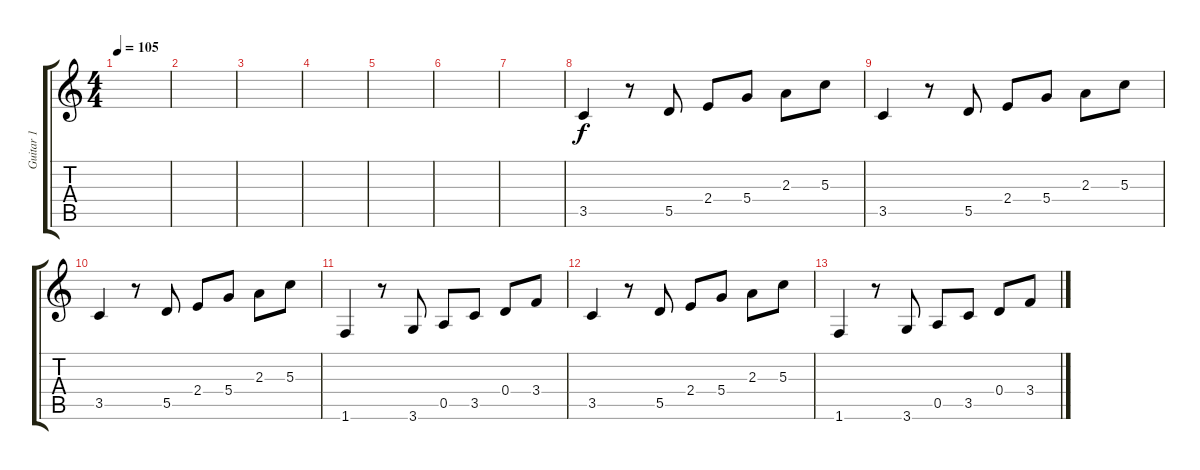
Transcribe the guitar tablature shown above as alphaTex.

\track ("Guitar 1" "Guitar 1") {instrument acousticguitarsteel}
\staff {score tabs}
\tuning (E4 B3 G3 D3 A2 E2) {hide}
\ts (4 4)
\tempo 105
\clef g2
\ks c
|
|
|
|
|
|
|
3.5.4 r.8 5.5.8 2.4.8 5.4.8 2.3.8 5.3.8 |
3.5.4 r.8 5.5.8 2.4.8 5.4.8 2.3.8 5.3.8 |
3.5.4 r.8 5.5.8 2.4.8 5.4.8 2.3.8 5.3.8 |
1.6.4 r.8 3.6.8 0.5.8 3.5.8 0.4.8 3.4.8 |
3.5.4 r.8 5.5.8 2.4.8 5.4.8 2.3.8 5.3.8 |
1.6.4 r.8 3.6.8 0.5.8 3.5.8 0.4.8 3.4.8
